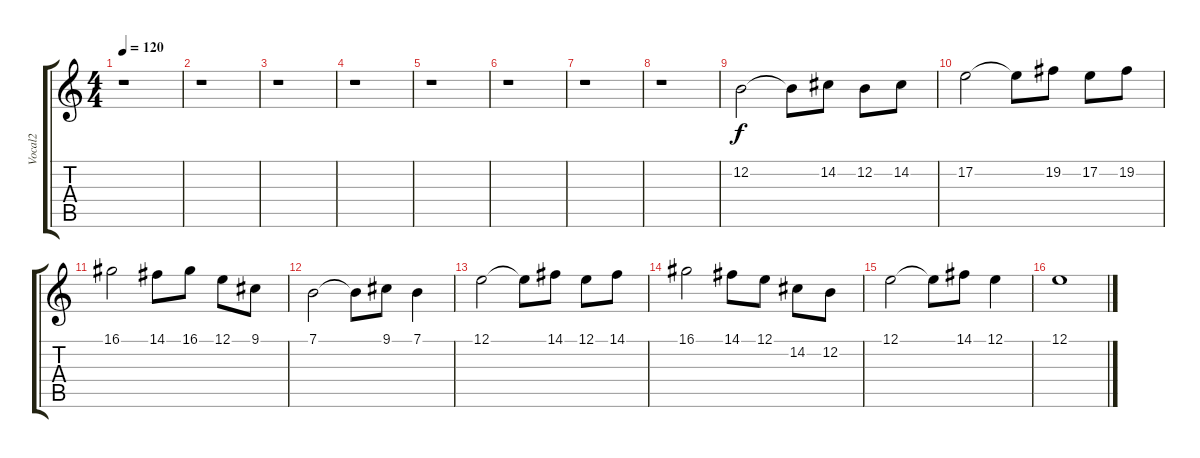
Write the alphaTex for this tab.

\track ("Vocal2" "Vocal2") {instrument choiraahs}
\staff {score tabs}
\tuning (E4 B3 G3 D3 A2 E2) {hide}
\ts (4 4)
\tempo 120
\clef g2
\ks c
r.1{dy f instrument choiraahs} |
r.1 |
r.1 |
r.1 |
r.1 |
r.1 |
r.1 |
r.1 |
12.2.2 12.2{t}.8 14.2.8 12.2.8 14.2.8 |
17.2.2 17.2{t}.8 19.2.8 17.2.8 19.2.8 |
16.1.2 14.1.8 16.1.8 12.1.8 9.1.8 |
7.1.2 7.1{t}.8 9.1.8 7.1.4 |
12.1.2 12.1{t}.8 14.1.8 12.1.8 14.1.8 |
16.1.2 14.1.8 12.1.8 14.2.8 12.2.8 |
12.1.2 12.1{t}.8 14.1.8 12.1.4 |
12.1.1
